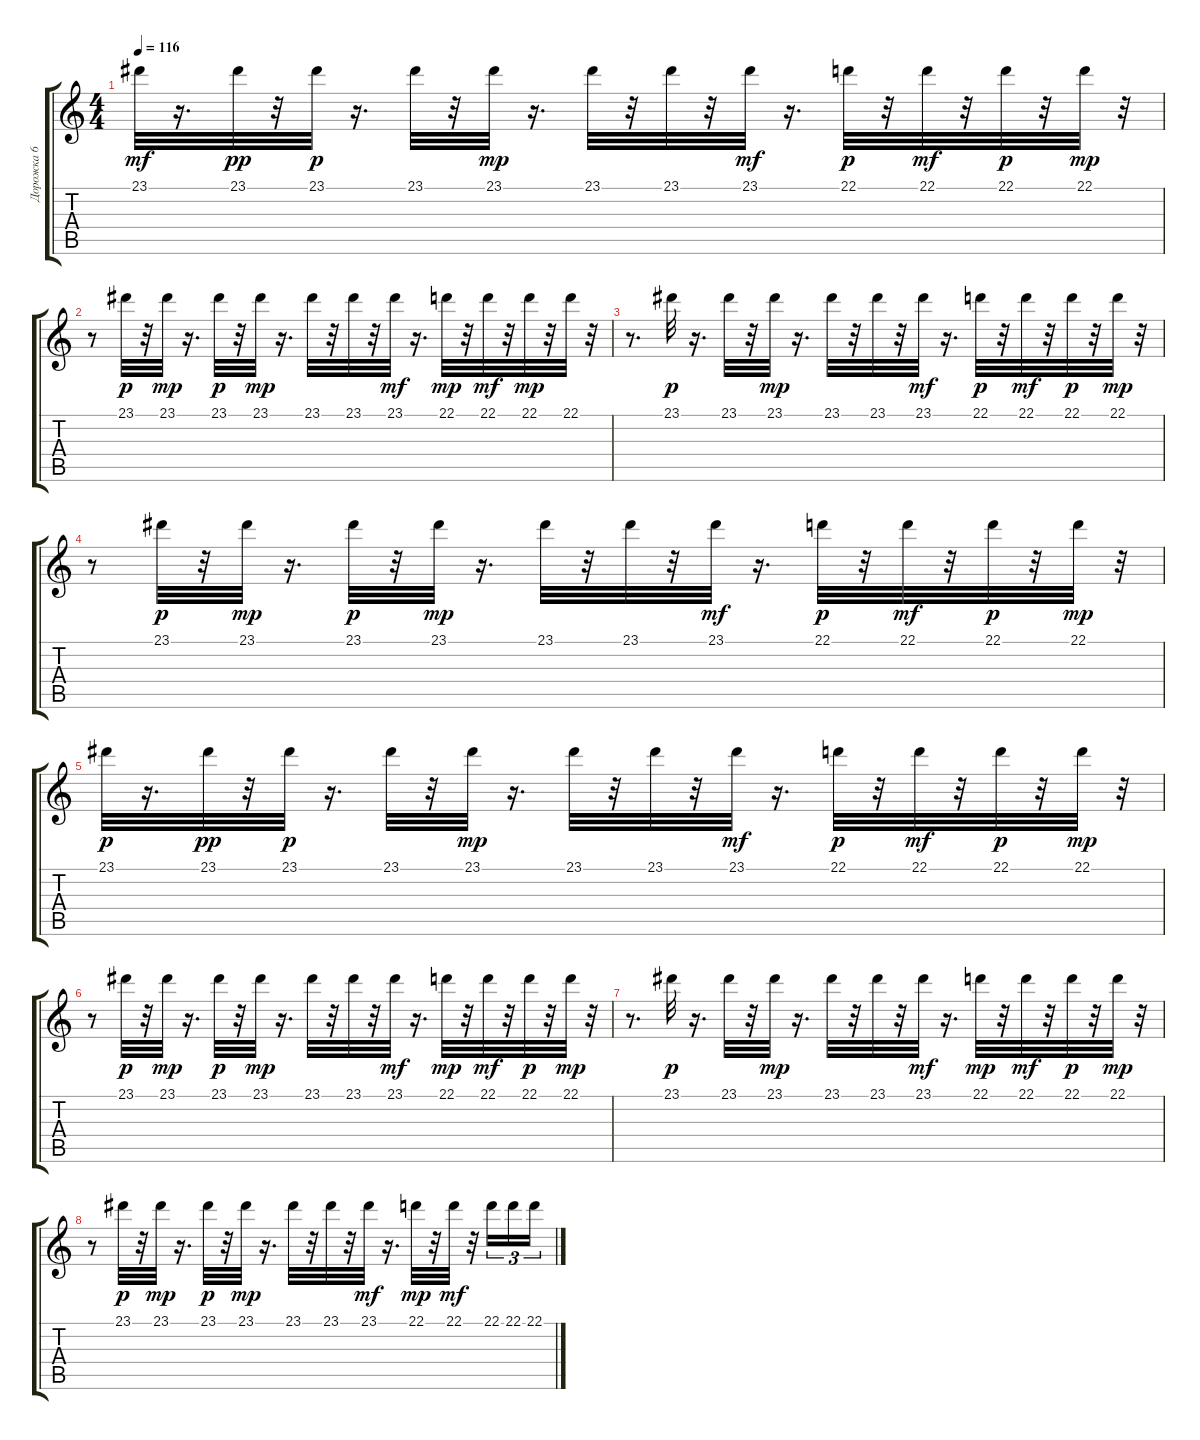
\track ("Дорожка 6" "Дорожка 6") {instrument guitarfretnoise}
\staff {score tabs}
\tuning (E4 B3 G3 D3 A2 E2) {hide}
\ts (4 4)
\tempo 116
\clef g2
\ks c
23.1.32{dy mf} r.16{d} 23.1.32{dy pp} r.32 23.1.32{dy p} r.16{d} 23.1.32 r.32 23.1.32{dy mp} r.16{d} 23.1.32 r.32 23.1.32 r.32 23.1.32{dy mf} r.16{d} 22.1.32{dy p} r.32 22.1.32{dy mf} r.32 22.1.32{dy p} r.32 22.1.32{dy mp} r.32 |
r.8 23.1.32{dy p} r.32 23.1.32{dy mp} r.16{d} 23.1.32{dy p} r.32 23.1.32{dy mp} r.16{d} 23.1.32 r.32 23.1.32 r.32 23.1.32{dy mf} r.16{d} 22.1.32{dy mp} r.32 22.1.32{dy mf} r.32 22.1.32{dy mp} r.32 22.1.32 r.32 |
r.8{d} 23.1.32{dy p} r.16{d} 23.1.32 r.32 23.1.32{dy mp} r.16{d} 23.1.32 r.32 23.1.32 r.32 23.1.32{dy mf} r.16{d} 22.1.32{dy p} r.32 22.1.32{dy mf} r.32 22.1.32{dy p} r.32 22.1.32{dy mp} r.32 |
r.8 23.1.32{dy p} r.32 23.1.32{dy mp} r.16{d} 23.1.32{dy p} r.32 23.1.32{dy mp} r.16{d} 23.1.32 r.32 23.1.32 r.32 23.1.32{dy mf} r.16{d} 22.1.32{dy p} r.32 22.1.32{dy mf} r.32 22.1.32{dy p} r.32 22.1.32{dy mp} r.32 |
23.1.32{dy p} r.16{d} 23.1.32{dy pp} r.32 23.1.32{dy p} r.16{d} 23.1.32 r.32 23.1.32{dy mp} r.16{d} 23.1.32 r.32 23.1.32 r.32 23.1.32{dy mf} r.16{d} 22.1.32{dy p} r.32 22.1.32{dy mf} r.32 22.1.32{dy p} r.32 22.1.32{dy mp} r.32 |
r.8 23.1.32{dy p} r.32 23.1.32{dy mp} r.16{d} 23.1.32{dy p} r.32 23.1.32{dy mp} r.16{d} 23.1.32 r.32 23.1.32 r.32 23.1.32{dy mf} r.16{d} 22.1.32{dy mp} r.32 22.1.32{dy mf} r.32 22.1.32{dy p} r.32 22.1.32{dy mp} r.32 |
r.8{d} 23.1.32{dy p} r.16{d} 23.1.32 r.32 23.1.32{dy mp} r.16{d} 23.1.32 r.32 23.1.32 r.32 23.1.32{dy mf} r.16{d} 22.1.32{dy mp} r.32 22.1.32{dy mf} r.32 22.1.32{dy p} r.32 22.1.32{dy mp} r.32 |
r.8 23.1.32{dy p} r.32 23.1.32{dy mp} r.16{d} 23.1.32{dy p} r.32 23.1.32{dy mp} r.16{d} 23.1.32 r.32 23.1.32 r.32 23.1.32{dy mf} r.16{d} 22.1.32{dy mp} r.32 22.1.32{dy mf} r.32 22.1.16{tu (3 2)} 22.1.16{tu (3 2)} 22.1.16{tu (3 2)}
